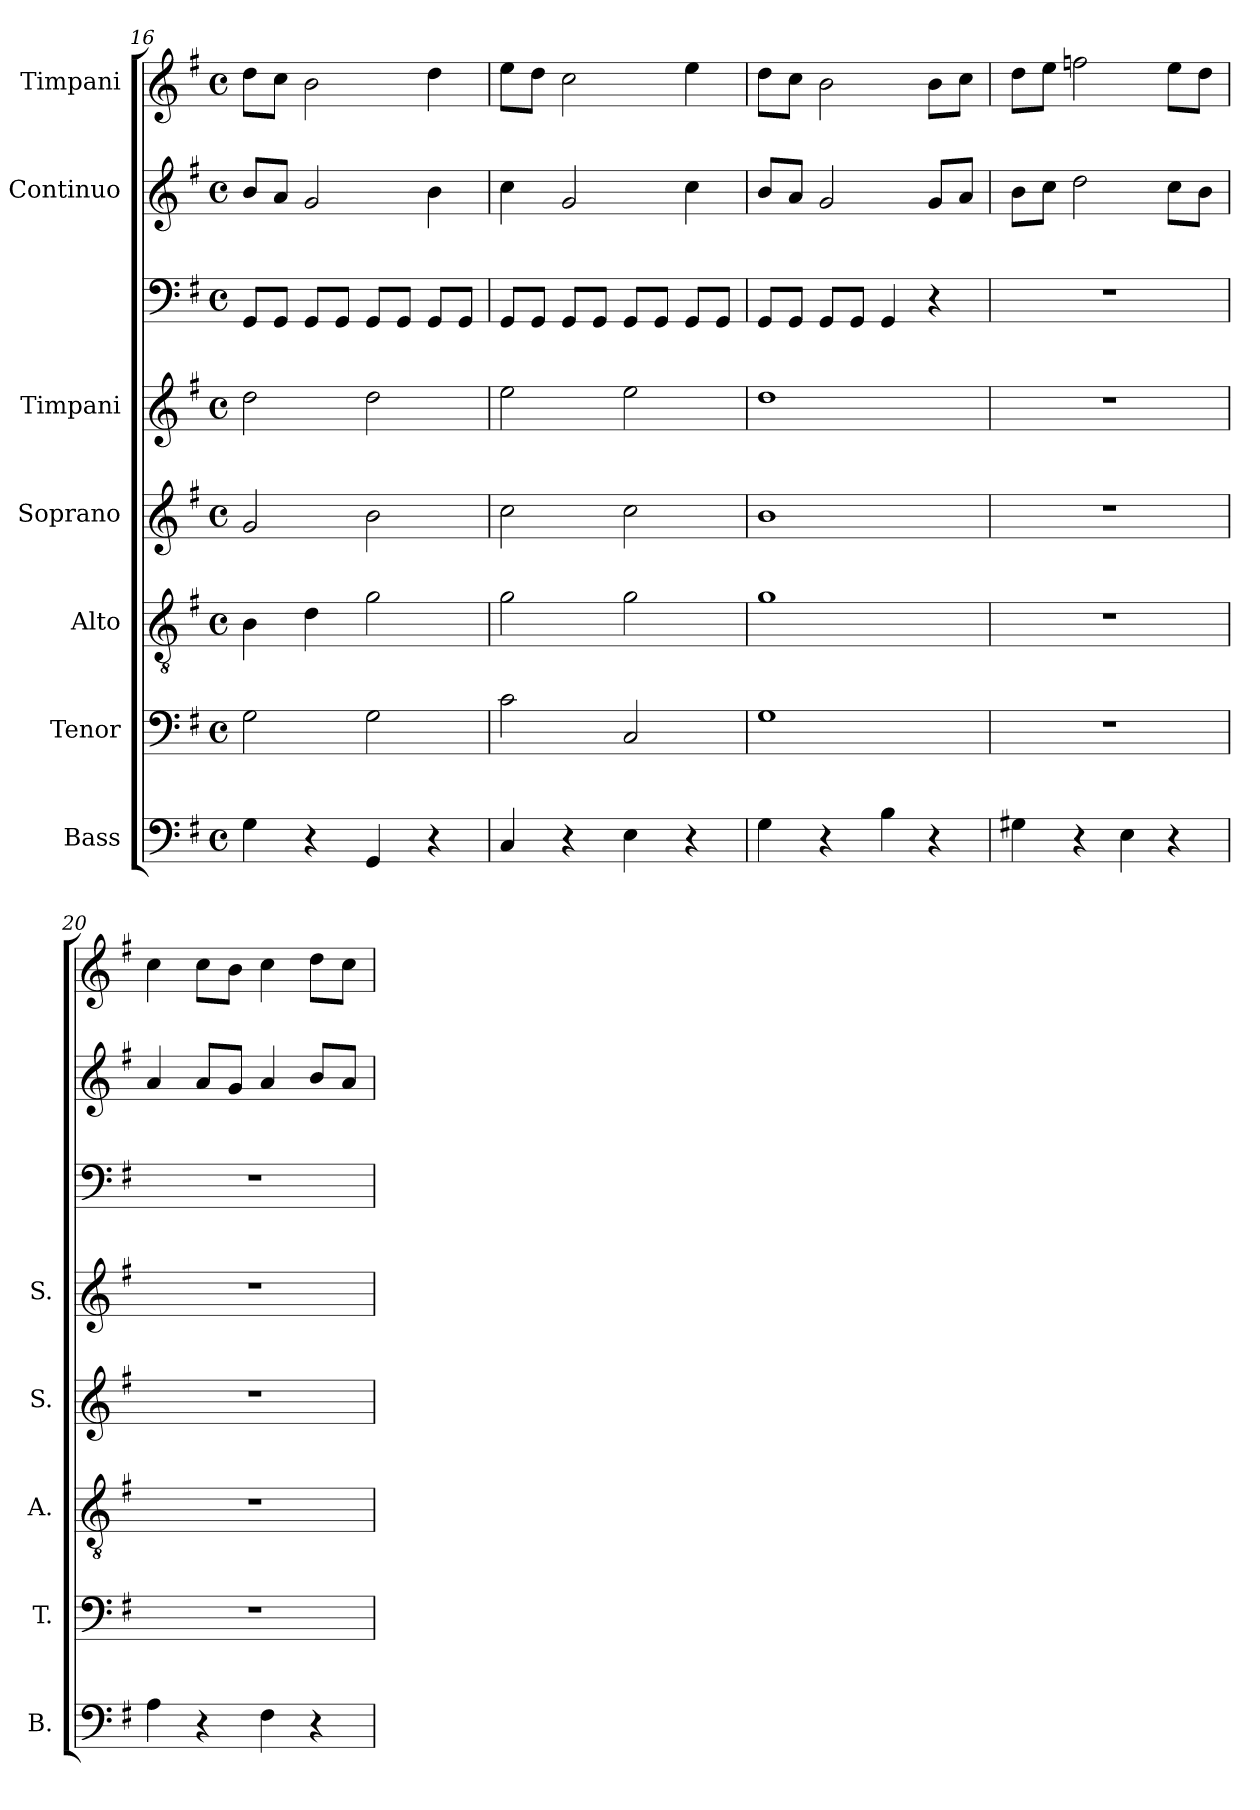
**kern	**kern	**kern	**kern	**kern	**kern	**kern	**kern
*part7	*part6	*part5	*part4	*part3	*part3	*part2	*part1
*staff8	*staff7	*staff6	*staff5	*staff4	*staff3	*staff2	*staff1
*I"Bass	*I"Tenor	*I"Alto	*I"Soprano	*I"Timpani	*	*I"Continuo	*I"Timpani
*I'B.	*I'T.	*I'A.	*I'S.	*I'S.	*	*	*
!!LO:LB:g=z
*clefF4	*clefF4	*clefGv2	*clefG2	*clefG2	*clefF4	*clefG2	*clefG2
*k[f#]	*k[f#]	*k[f#]	*k[f#]	*k[f#]	*k[f#]	*k[f#]	*k[f#]
*G:	*G:	*G:	*G:	*G:	*G:	*G:	*G:
*M4/4	*M4/4	*M4/4	*M4/4	*M4/4	*M4/4	*M4/4	*M4/4
*met(c)	*met(c)	*met(c)	*met(c)	*met(c)	*met(c)	*met(c)	*met(c)
=16	=16	=16	=16	=16	=16	=16	=16
4G\	2G\	4B\	2g/	2dd\	8GG/L	8b/L	8dd\L
.	.	.	.	.	8GG/J	8a/J	8cc\J
4r	.	4d\	.	.	8GG/L	2g/	2b\
.	.	.	.	.	8GG/J	.	.
4GG/	2G\	2g\	2b\	2dd\	8GG/L	.	.
.	.	.	.	.	8GG/J	.	.
4r	.	.	.	.	8GG/L	4b\	4dd\
.	.	.	.	.	8GG/J	.	.
=17	=17	=17	=17	=17	=17	=17	=17
4C/	2c\	2g\	2cc\	2ee\	8GG/L	4cc\	8ee\L
.	.	.	.	.	8GG/J	.	8dd\J
4r	.	.	.	.	8GG/L	2g/	2cc\
.	.	.	.	.	8GG/J	.	.
4E\	2C/	2g\	2cc\	2ee\	8GG/L	.	.
.	.	.	.	.	8GG/J	.	.
4r	.	.	.	.	8GG/L	4cc\	4ee\
.	.	.	.	.	8GG/J	.	.
=18	=18	=18	=18	=18	=18	=18	=18
4G\	1G	1g	1b	1dd	8GG/L	8b/L	8dd\L
.	.	.	.	.	8GG/J	8a/J	8cc\J
4r	.	.	.	.	8GG/L	2g/	2b\
.	.	.	.	.	8GG/J	.	.
4B\	.	.	.	.	4GG/	.	.
4r	.	.	.	.	4r	8g/L	8b\L
.	.	.	.	.	.	8a/J	8cc\J
=19	=19	=19	=19	=19	=19	=19	=19
4G#X\	1r	1r	1r	1r	1r	8b\L	8dd\L
.	.	.	.	.	.	8cc\J	8ee\J
4r	.	.	.	.	.	2dd\	2ffn\
4E\	.	.	.	.	.	.	.
4r	.	.	.	.	.	8cc\L	8ee\L
.	.	.	.	.	.	8b\J	8dd\J
=20	=20	=20	=20	=20	=20	=20	=20
4A\	1r	1r	1r	1r	1r	4a/	4cc\
4r	.	.	.	.	.	8a/L	8cc\L
.	.	.	.	.	.	8g/J	8b\J
4F#\	.	.	.	.	.	4a/	4cc\
4r	.	.	.	.	.	8b/L	8dd\L
.	.	.	.	.	.	8a/J	8cc\J
=	=	=	=	=	=	=	=
*-	*-	*-	*-	*-	*-	*-	*-
